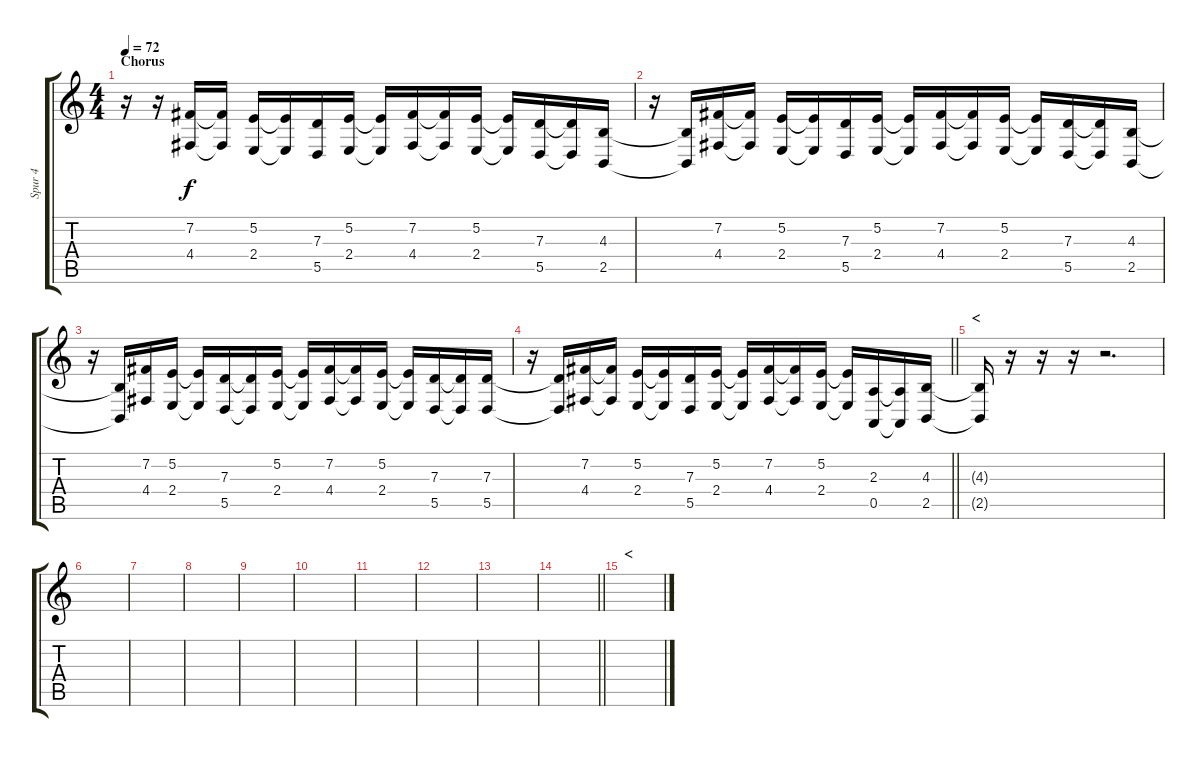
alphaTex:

\track ("Spur 4" "Spur 4") {instrument panflute}
\staff {score tabs}
\tuning (E4 B3 G3 D3 A2 E2) {hide}
\ts (4 4)
\section ("" "Chorus")
\tempo 72
\clef g2
\ks c
r.16{dy f} r.16 (7.2 4.4).16 (7.2{t} 4.4{t}).16 (5.2 2.4).16 (5.2{t} 2.4{t}).16 (7.3 5.5).16 (5.2 2.4).16 (5.2{t} 2.4{t}).16 (7.2 4.4).16 (7.2{t} 4.4{t}).16 (5.2 2.4).16 (5.2{t} 2.4{t}).16 (7.3 5.5).16 (7.3{t} 5.5{t}).16 (4.3 2.5).16 |
r.16 (4.3{t} 2.5{t}).16 (7.2 4.4).16 (7.2{t} 4.4{t}).16 (5.2 2.4).16 (5.2{t} 2.4{t}).16 (7.3 5.5).16 (5.2 2.4).16 (5.2{t} 2.4{t}).16 (7.2 4.4).16 (7.2{t} 4.4{t}).16 (5.2 2.4).16 (5.2{t} 2.4{t}).16 (7.3 5.5).16 (7.3{t} 5.5{t}).16 (4.3 2.5).16 |
r.16 (4.3{t} 2.5{t}).16 (7.2 4.4).16 (5.2 2.4).16 (5.2{t} 2.4{t}).16 (7.3 5.5).16 (7.3{t} 5.5{t}).16 (5.2 2.4).16 (5.2{t} 2.4{t}).16 (7.2 4.4).16 (7.2{t} 4.4{t}).16 (5.2 2.4).16 (5.2{t} 2.4{t}).16 (7.3 5.5).16 (7.3{t} 5.5{t}).16 (7.3 5.5).16 |
\barLineRight lightlight
r.16 (7.3{t} 5.5{t}).16 (7.2 4.4).16 (7.2{t} 4.4{t}).16 (5.2 2.4).16 (5.2{t} 2.4{t}).16 (7.3 5.5).16 (5.2 2.4).16 (5.2{t} 2.4{t}).16 (7.2 4.4).16 (7.2{t} 4.4{t}).16 (5.2 2.4).16 (5.2{t} 2.4{t}).16 (2.3 0.5).16 (2.3{t} 0.5{t}).16 (4.3 2.5).16 |
\section ("" "<")
(4.3{t} 2.5{t}).16 r.16 r.16 r.16 r.2{d} |
|
|
|
|
|
|
|
|
\barLineRight lightlight
|
\section ("" "<")
